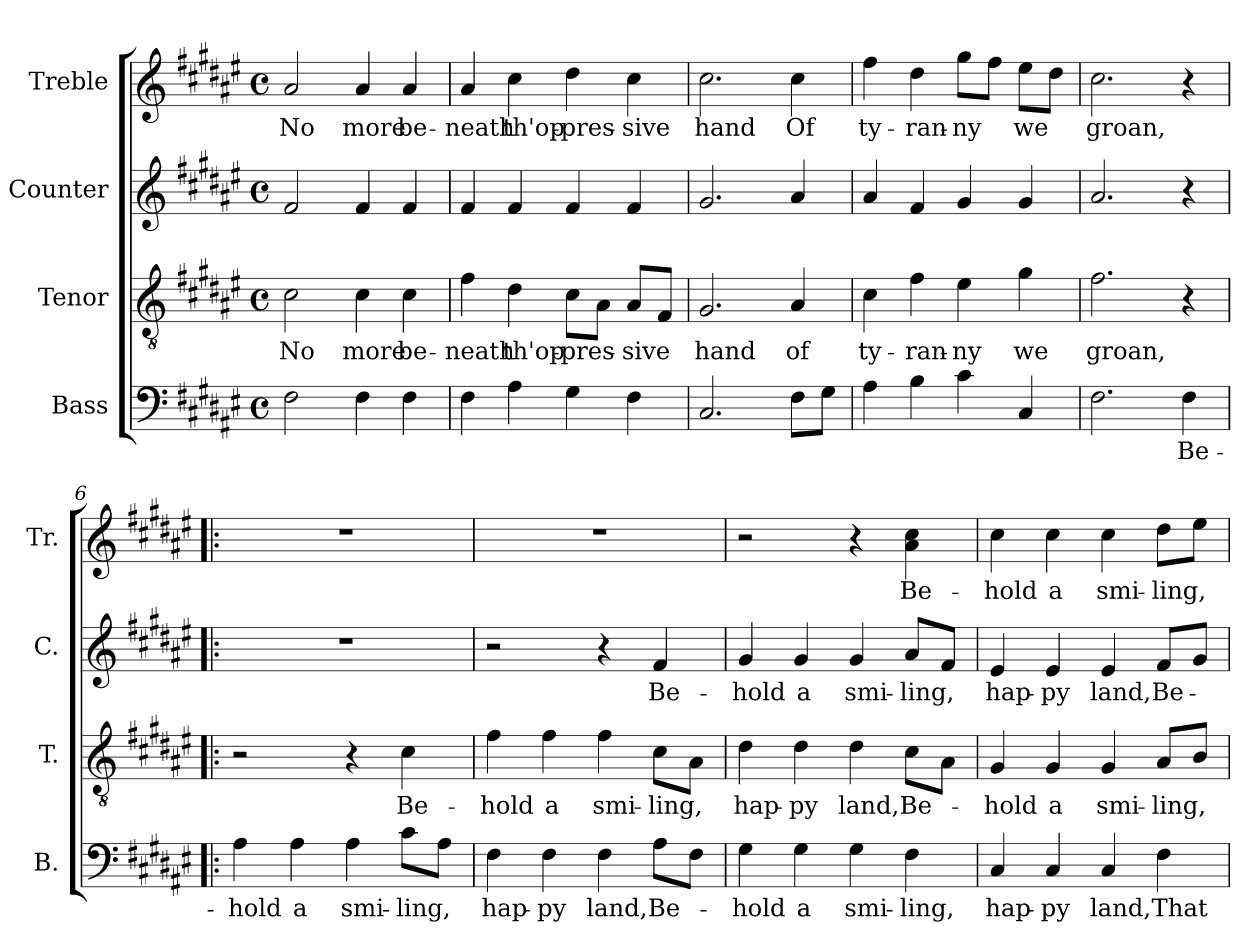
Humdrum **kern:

**kern	**text	**kern	**text	**kern	**text	**kern	**text
*part4	*part4	*part3	*part3	*part2	*part2	*part1	*part1
*staff4	*staff4	*staff3	*staff3	*staff2	*staff2	*staff1	*staff1
*I"Bass	*	*I"Tenor	*	*I"Counter	*	*I"Treble	*
*I'B.	*	*I'T.	*	*I'C.	*	*I'Tr.	*
*clefF4	*	*clefGv2	*	*clefG2	*	*clefG2	*
*k[f#c#g#d#a#e#]	*	*k[f#c#g#d#a#e#]	*	*k[f#c#g#d#a#e#]	*	*k[f#c#g#d#a#e#]	*
*M4/4	*	*M4/4	*	*M4/4	*	*M4/4	*
*met(c)	*	*met(c)	*	*met(c)	*	*met(c)	*
*MM120	*	*MM120	*	*MM120	*	*MM120	*
=1	=1	=1	=1	=1	=1	=1	=1
2F#\	.	2c#\	No	2f#/	.	2a#/	No
4F#\	.	4c#\	more	4f#/	.	4a#/	more
4F#\	.	4c#\	be-	4f#/	.	4a#/	be-
=2	=2	=2	=2	=2	=2	=2	=2
4F#\	.	4f#\	-neath	4f#/	.	4a#/	-neath
4A#\	.	4d#\	th'op-	4f#/	.	4cc#\	th'op-
4G#\	.	8c#\L	-pres-	4f#/	.	4dd#\	-pres-
.	.	8A#\J	.	.	.	.	.
4F#\	.	8A#/L	-sive	4f#/	.	4cc#\	-sive
.	.	8F#/J	.	.	.	.	.
=3	=3	=3	=3	=3	=3	=3	=3
2.C#/	.	2.G#/	hand	2.g#/	.	2.cc#\	hand
8F#\L	.	4A#/	of	4a#/	.	4cc#\	Of
8G#\J	.	.	.	.	.	.	.
=4	=4	=4	=4	=4	=4	=4	=4
4A#\	.	4c#\	ty-	4a#/	.	4ff#\	ty-
4B\	.	4f#\	-ran-	4f#/	.	4dd#\	-ran-
4c#\	.	4e#\	-ny	4g#/	.	8gg#\L	-ny
.	.	.	.	.	.	8ff#\J	.
4C#/	.	4g#\	we	4g#/	.	8ee#\L	we
.	.	.	.	.	.	8dd#\J	.
=5	=5	=5	=5	=5	=5	=5	=5
2.F#\	.	2.f#\	groan,	2.a#/	.	2.cc#\	groan,
4F#\	Be-	4r	.	4r	.	4r	.
=6!|:	=6!|:	=6!|:	=6!|:	=6!|:	=6!|:	=6!|:	=6!|:
4A#\	-hold	2r	.	1r	.	1r	.
4A#\	a	.	.	.	.	.	.
4A#\	smi-	4r	.	.	.	.	.
8c#\L	-ling,	4c#\	Be-	.	.	.	.
8A#\J	.	.	.	.	.	.	.
!!LO:LB:g=z
=7	=7	=7	=7	=7	=7	=7	=7
4F#\	hap-	4f#\	-hold	2r	.	1r	.
4F#\	-py	4f#\	a	.	.	.	.
4F#\	land,	4f#\	smi-	4r	.	.	.
8A#\L	Be-	8c#\L	-ling,	4f#/	Be-	.	.
8F#\J	.	8A#\J	.	.	.	.	.
=8	=8	=8	=8	=8	=8	=8	=8
4G#\	-hold	4d#\	hap-	4g#/	-hold	2r	.
4G#\	a	4d#\	-py	4g#/	a	.	.
4G#\	smi-	4d#\	land,	4g#/	smi-	4r	.
4F#\	-ling,	8c#\L	Be-	8a#/L	-ling,	4a#\ 4cc#\	Be-
.	.	8A#\J	.	8f#/J	.	.	.
=9	=9	=9	=9	=9	=9	=9	=9
4C#/	hap-	4G#/	-hold	4e#/	hap-	4cc#\	-hold
4C#/	-py	4G#/	a	4e#/	-py	4cc#\	a
4C#/	land,	4G#/	smi-	4e#/	land,	4cc#\	smi-
4F#\	That	8A#/L	-ling,	8f#/L	Be-	8dd#\L	-ling,
.	.	8B/J	.	8g#/J	.	8ee#\J	.
=	=	=	=	=	=	=	=
*-	*-	*-	*-	*-	*-	*-	*-
